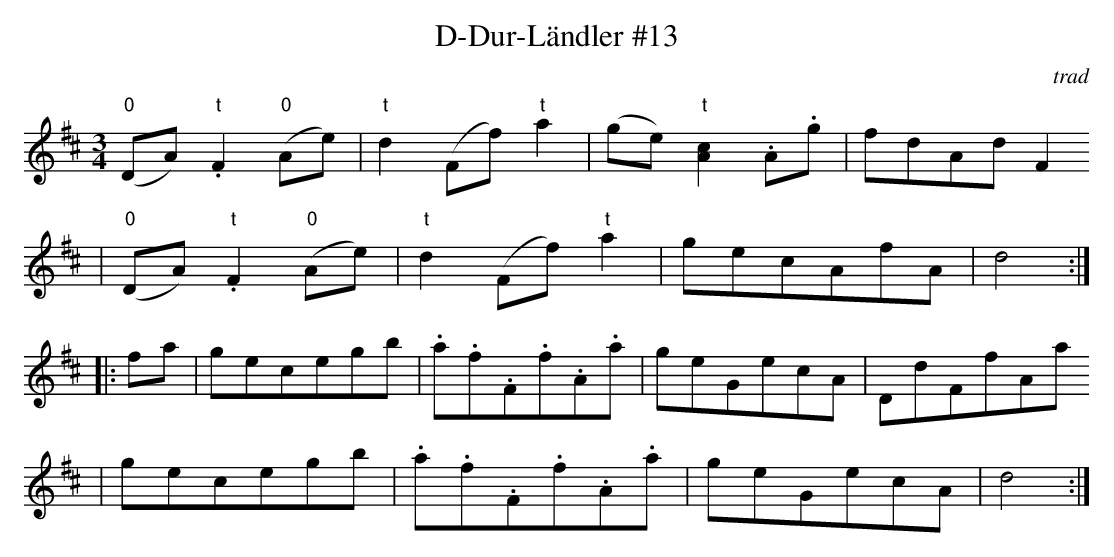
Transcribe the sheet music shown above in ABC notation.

X:1
T:D-Dur-Ländler #13
M:3/4
L:1/8
C:trad
K:D
"0"(DA)"t".F2 "0"(Ae)|"t"d2(Ff)"t"a2   |(ge) "t"[.A2.c2] .A.g|fdAdF2
|"0"(DA)"t".F2 "0"(Ae)|"t"d2(Ff)"t"a2  |gecAfA|d4  :|
|:fa|gecegb|.a.f.F.f.A.a|geGecA|DdFfAa
|gecegb|.a.f.F.f.A.a|geGecA|d4   :|
